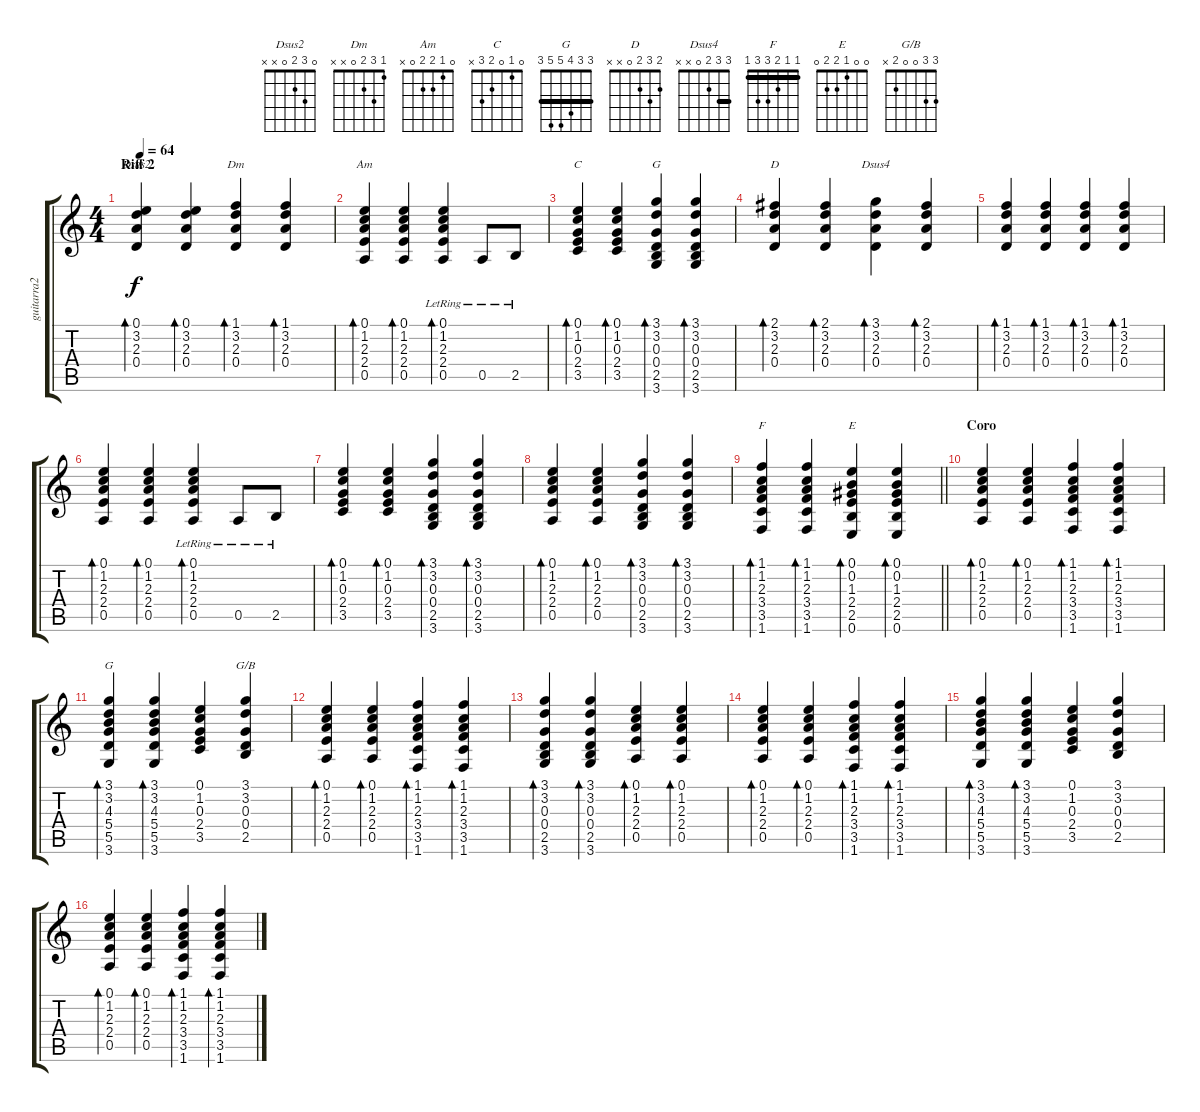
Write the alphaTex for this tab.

\track ("guitarra2" "guitarra2") {instrument acousticguitarnylon}
\staff {score tabs}
\tuning (E4 B3 G3 D3 A2 E2) {hide}
\chord ("Dsus2" 0 3 2 0 x x)
\chord ("Dm" 1 3 2 0 x x)
\chord ("Am" 0 1 2 2 0 x)
\chord ("C" 0 1 0 2 3 x)
\chord ("G" 3 3 0 0 2 3)
\chord ("D" 2 3 2 0 x x)
\chord ("Dsus4" 3 3 2 0 x x) {barre 3}
\chord ("F" 1 1 2 3 3 1) {barre 1}
\chord ("E" 0 0 1 2 2 0)
\chord ("G" 3 3 4 5 5 3) {barre 3}
\chord ("G/B" 3 3 0 0 2 x)
\ts (4 4)
\section ("" "Riff 2")
\tempo 64
\clef g2
\ks c
(0.1 3.2 2.3 0.4).4{bd 240 ch "Dsus2" dy f} (0.1 3.2 2.3 0.4).4{bd 60} (1.1 3.2 2.3 0.4).4{bd 60 ch "Dm"} (1.1 3.2 2.3 0.4).4{bd 60} |
(0.1 1.2 2.3 2.4 0.5).4{bd 60 ch "Am"} (0.1 1.2 2.3 2.4 0.5).4{bd 60} (0.1{lr} 1.2{lr} 2.3{lr} 2.4{lr} 0.5{lr}).4{bd 60} 0.5{lr}.8 2.5{lr}.8 |
(0.1 1.2 0.3 2.4 3.5).4{bd 60 ch "C"} (0.1 1.2 0.3 2.4 3.5).4{bd 60} (3.1 3.2 0.3 0.4 2.5 3.6).4{bd 60 ch "G"} (3.1 3.2 0.3 0.4 2.5 3.6).4{bd 60} |
(2.1 3.2 2.3 0.4).4{bd 60 ch "D"} (2.1 3.2 2.3 0.4).4{bd 120} (3.1 3.2 2.3 0.4).4{bd 60 ch "Dsus4"} (2.1 3.2 2.3 0.4).4{bd 60} |
(1.1 3.2 2.3 0.4).4{bd 60} (1.1 3.2 2.3 0.4).4{bd 60} (1.1 3.2 2.3 0.4).4{bd 60} (1.1 3.2 2.3 0.4).4{bd 60} |
(0.1 1.2 2.3 2.4 0.5).4{bd 60} (0.1 1.2 2.3 2.4 0.5).4{bd 60} (0.1{lr} 1.2{lr} 2.3{lr} 2.4{lr} 0.5{lr}).4{bd 60} 0.5{lr}.8 2.5{lr}.8 |
(0.1 1.2 0.3 2.4 3.5).4{bd 60} (0.1 1.2 0.3 2.4 3.5).4{bd 60} (3.1 3.2 0.3 0.4 2.5 3.6).4{bd 60} (3.1 3.2 0.3 0.4 2.5 3.6).4{bd 60} |
(0.1 1.2 2.3 2.4 0.5).4{bd 60} (0.1 1.2 2.3 2.4 0.5).4{bd 60} (3.1 3.2 0.3 0.4 2.5 3.6).4{bd 60} (3.1 3.2 0.3 0.4 2.5 3.6).4{bd 60} |
\barLineRight lightlight
(1.1 1.2 2.3 3.4 3.5 1.6).4{bd 30 ch "F"} (1.1 1.2 2.3 3.4 3.5 1.6).4{bd 30} (0.1 0.2 1.3 2.4 2.5 0.6).4{bd 30 ch "E"} (0.1 0.2 1.3 2.4 2.5 0.6).4{bd 30} |
\section ("" "Coro")
(0.1 1.2 2.3 2.4 0.5).4{bd 30} (0.1 1.2 2.3 2.4 0.5).4{bd 30} (1.1 1.2 2.3 3.4 3.5 1.6).4{bd 30} (1.1 1.2 2.3 3.4 3.5 1.6).4{bd 30} |
(3.1 3.2 4.3 5.4 5.5 3.6).4{bd 30 ch "G"} (3.1 3.2 4.3 5.4 5.5 3.6).4{bd 30} (0.1 1.2 0.3 2.4 3.5).4 (3.1 3.2 0.3 0.4 2.5).4{ch "G/B"} |
(0.1 1.2 2.3 2.4 0.5).4{bd 60} (0.1 1.2 2.3 2.4 0.5).4{bd 60} (1.1 1.2 2.3 3.4 3.5 1.6).4{bd 30} (1.1 1.2 2.3 3.4 3.5 1.6).4{bd 30} |
(3.1 3.2 0.3 0.4 2.5 3.6).4{bd 60} (3.1 3.2 0.3 0.4 2.5 3.6).4{bd 60} (0.1 1.2 2.3 2.4 0.5).4{bd 60} (0.1 1.2 2.3 2.4 0.5).4{bd 60} |
(0.1 1.2 2.3 2.4 0.5).4{bd 30} (0.1 1.2 2.3 2.4 0.5).4{bd 30} (1.1 1.2 2.3 3.4 3.5 1.6).4{bd 30} (1.1 1.2 2.3 3.4 3.5 1.6).4{bd 30} |
(3.1 3.2 4.3 5.4 5.5 3.6).4{bd 30} (3.1 3.2 4.3 5.4 5.5 3.6).4{bd 30} (0.1 1.2 0.3 2.4 3.5).4 (3.1 3.2 0.3 0.4 2.5).4 |
(0.1 1.2 2.3 2.4 0.5).4{bd 60} (0.1 1.2 2.3 2.4 0.5).4{bd 60} (1.1 1.2 2.3 3.4 3.5 1.6).4{bd 30} (1.1 1.2 2.3 3.4 3.5 1.6).4{bd 30}
